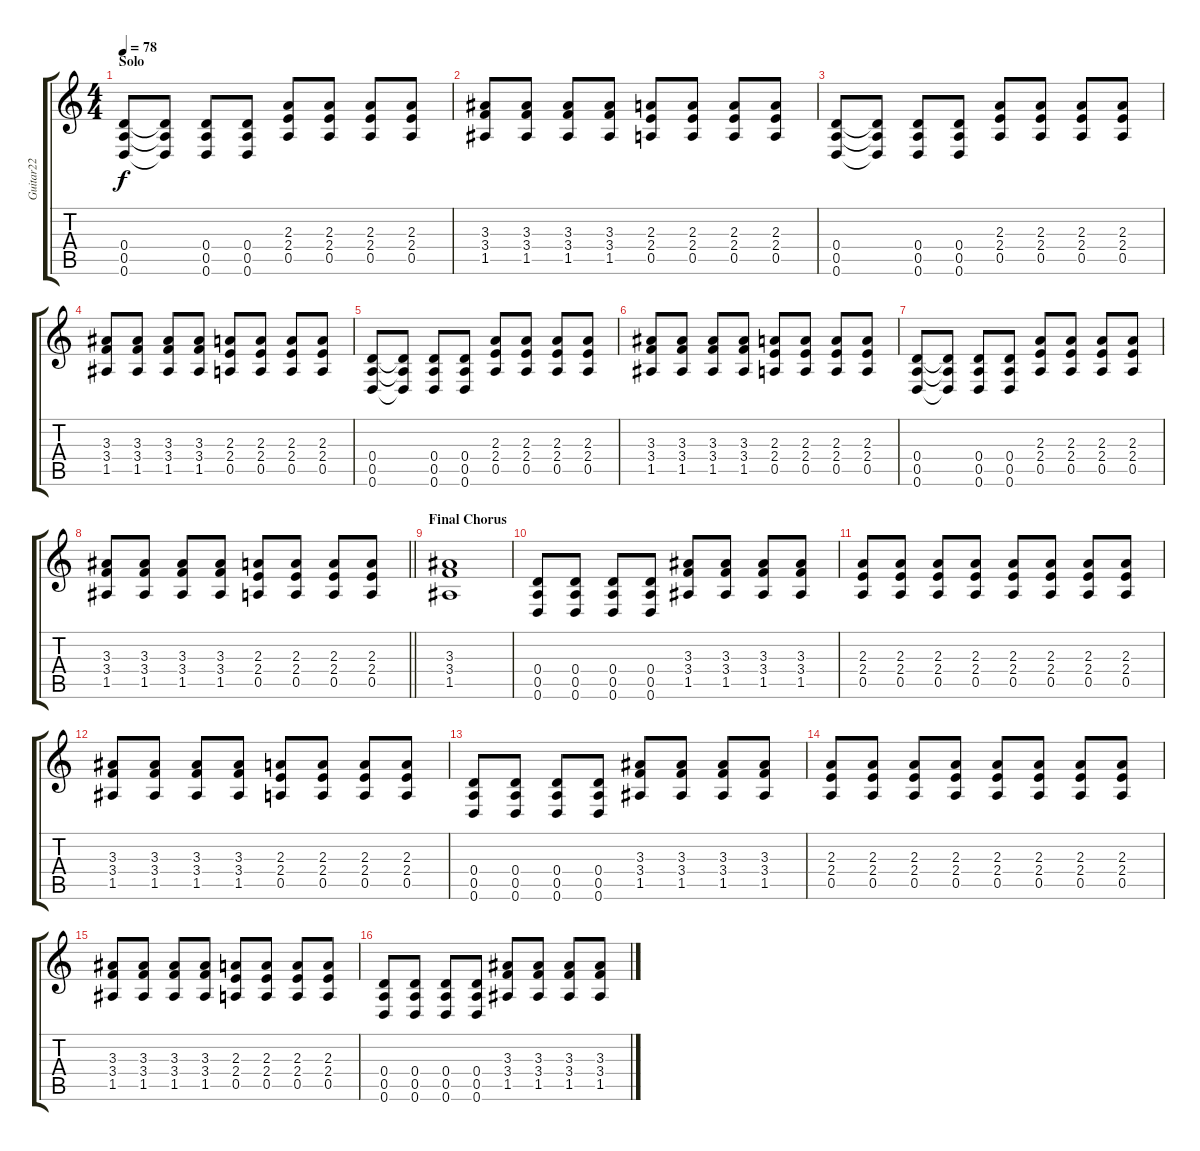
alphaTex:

\track ("Guitar22" "Guitar22") {instrument distortionguitar}
\staff {score tabs}
\tuning (E4 B3 G3 D3 A2 D2) {hide}
\ts (4 4)
\section ("" "Solo")
\tempo 78
\clef g2
\ks c
(0.4 0.5 0.6).8{dy f} (0.4{t} 0.5{t} 0.6{t}).8 (0.4 0.5 0.6).8 (0.4 0.5 0.6).8 (2.3 2.4 0.5).8 (2.3 2.4 0.5).8 (2.3 2.4 0.5).8 (2.3 2.4 0.5).8 |
(3.3 3.4 1.5).8 (3.3 3.4 1.5).8 (3.3 3.4 1.5).8 (3.3 3.4 1.5).8 (2.3 2.4 0.5).8 (2.3 2.4 0.5).8 (2.3 2.4 0.5).8 (2.3 2.4 0.5).8 |
(0.4 0.5 0.6).8 (0.4{t} 0.5{t} 0.6{t}).8 (0.4 0.5 0.6).8 (0.4 0.5 0.6).8 (2.3 2.4 0.5).8 (2.3 2.4 0.5).8 (2.3 2.4 0.5).8 (2.3 2.4 0.5).8 |
(3.3 3.4 1.5).8 (3.3 3.4 1.5).8 (3.3 3.4 1.5).8 (3.3 3.4 1.5).8 (2.3 2.4 0.5).8 (2.3 2.4 0.5).8 (2.3 2.4 0.5).8 (2.3 2.4 0.5).8 |
(0.4 0.5 0.6).8 (0.4{t} 0.5{t} 0.6{t}).8 (0.4 0.5 0.6).8 (0.4 0.5 0.6).8 (2.3 2.4 0.5).8 (2.3 2.4 0.5).8 (2.3 2.4 0.5).8 (2.3 2.4 0.5).8 |
(3.3 3.4 1.5).8 (3.3 3.4 1.5).8 (3.3 3.4 1.5).8 (3.3 3.4 1.5).8 (2.3 2.4 0.5).8 (2.3 2.4 0.5).8 (2.3 2.4 0.5).8 (2.3 2.4 0.5).8 |
(0.4 0.5 0.6).8 (0.4{t} 0.5{t} 0.6{t}).8 (0.4 0.5 0.6).8 (0.4 0.5 0.6).8 (2.3 2.4 0.5).8 (2.3 2.4 0.5).8 (2.3 2.4 0.5).8 (2.3 2.4 0.5).8 |
\barLineRight lightlight
(3.3 3.4 1.5).8 (3.3 3.4 1.5).8 (3.3 3.4 1.5).8 (3.3 3.4 1.5).8 (2.3 2.4 0.5).8 (2.3 2.4 0.5).8 (2.3 2.4 0.5).8 (2.3 2.4 0.5).8 |
\section ("" "Final Chorus")
(3.3 3.4 1.5).1 |
(0.4 0.5 0.6).8 (0.4 0.5 0.6).8 (0.4 0.5 0.6).8 (0.4 0.5 0.6).8 (3.3 3.4 1.5).8 (3.3 3.4 1.5).8 (3.3 3.4 1.5).8 (3.3 3.4 1.5).8 |
(2.3 2.4 0.5).8 (2.3 2.4 0.5).8 (2.3 2.4 0.5).8 (2.3 2.4 0.5).8 (2.3 2.4 0.5).8 (2.3 2.4 0.5).8 (2.3 2.4 0.5).8 (2.3 2.4 0.5).8 |
(3.3 3.4 1.5).8 (3.3 3.4 1.5).8 (3.3 3.4 1.5).8 (3.3 3.4 1.5).8 (2.3 2.4 0.5).8 (2.3 2.4 0.5).8 (2.3 2.4 0.5).8 (2.3 2.4 0.5).8 |
(0.4 0.5 0.6).8 (0.4 0.5 0.6).8 (0.4 0.5 0.6).8 (0.4 0.5 0.6).8 (3.3 3.4 1.5).8 (3.3 3.4 1.5).8 (3.3 3.4 1.5).8 (3.3 3.4 1.5).8 |
(2.3 2.4 0.5).8 (2.3 2.4 0.5).8 (2.3 2.4 0.5).8 (2.3 2.4 0.5).8 (2.3 2.4 0.5).8 (2.3 2.4 0.5).8 (2.3 2.4 0.5).8 (2.3 2.4 0.5).8 |
(3.3 3.4 1.5).8 (3.3 3.4 1.5).8 (3.3 3.4 1.5).8 (3.3 3.4 1.5).8 (2.3 2.4 0.5).8 (2.3 2.4 0.5).8 (2.3 2.4 0.5).8 (2.3 2.4 0.5).8 |
(0.4 0.5 0.6).8 (0.4 0.5 0.6).8 (0.4 0.5 0.6).8 (0.4 0.5 0.6).8 (3.3 3.4 1.5).8 (3.3 3.4 1.5).8 (3.3 3.4 1.5).8 (3.3 3.4 1.5).8
